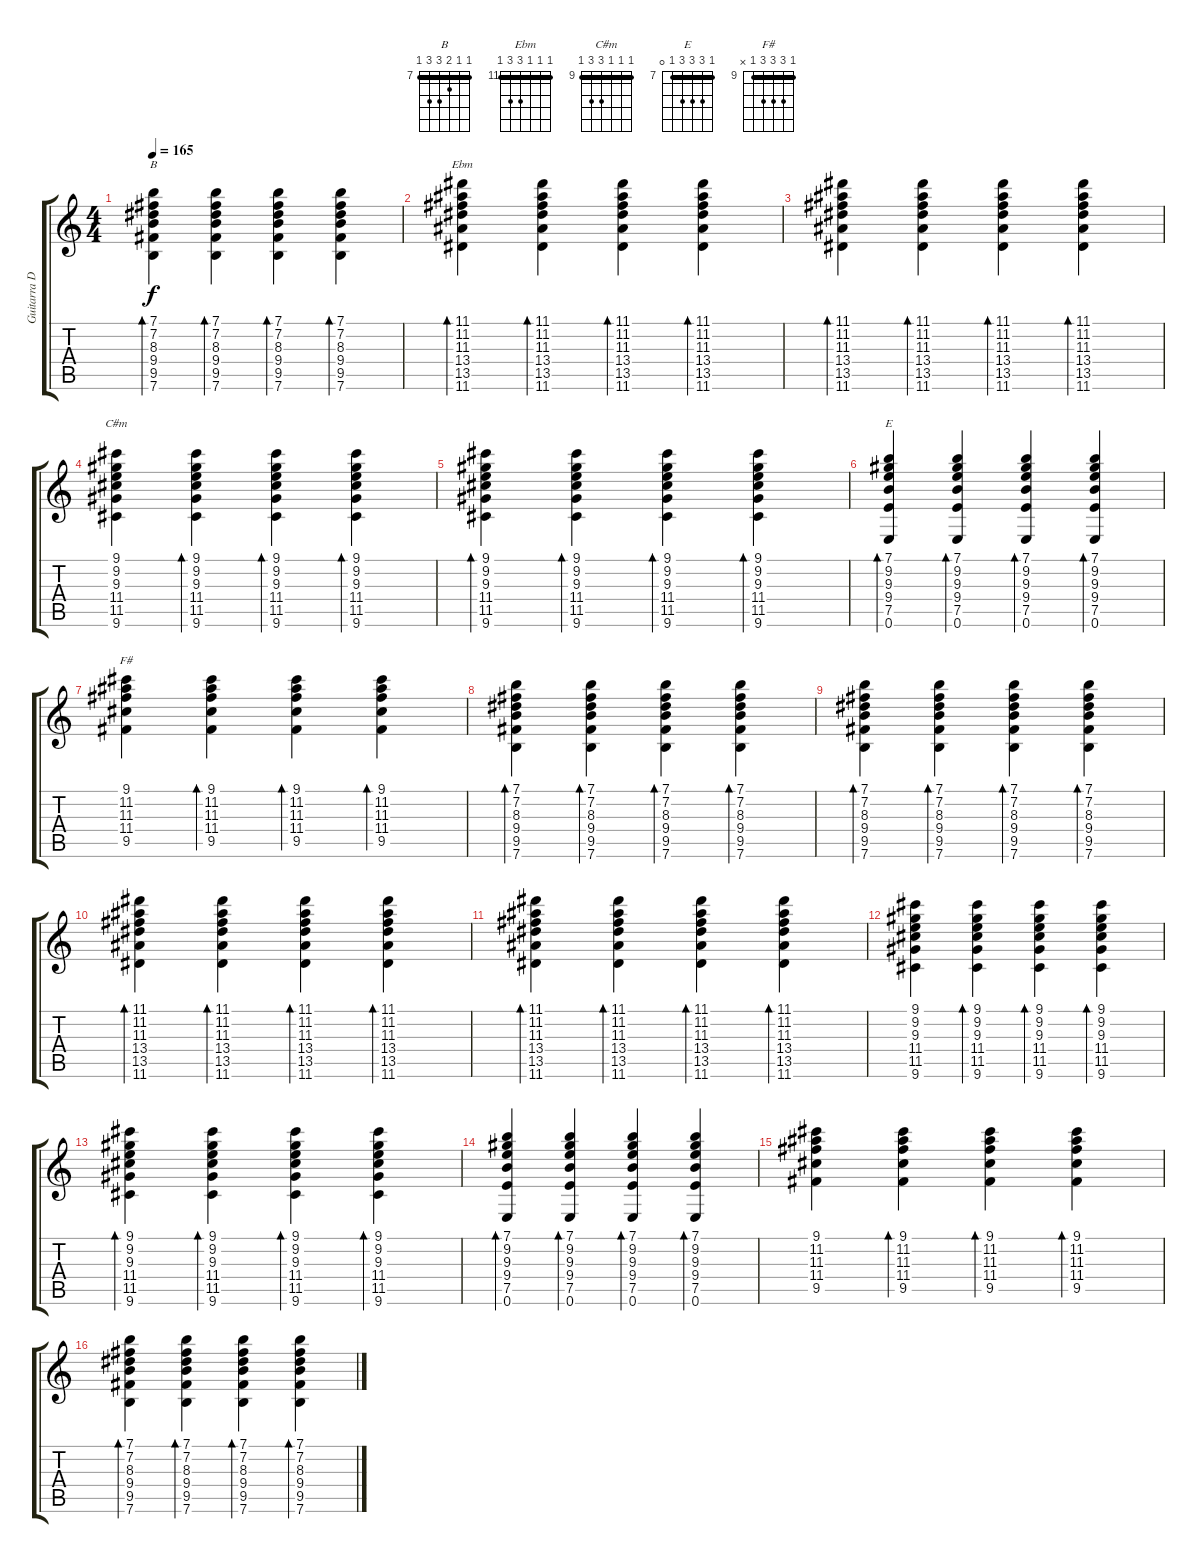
\track ("Guitarra Dib Hadra" "Guitarra D") {instrument electricguitarclean}
\staff {score tabs}
\tuning (E4 B3 G3 D3 A2 E2) {hide}
\chord ("B" 7 7 8 9 9 7) {firstfret 7 barre 7}
\chord ("Ebm" 11 11 11 13 13 11) {firstfret 11 barre 11}
\chord ("C#m" 9 9 9 11 11 9) {firstfret 9 barre 9}
\chord ("E" 7 9 9 9 7 0) {firstfret 7 barre 7}
\chord ("F#" 9 11 11 11 9 x) {firstfret 9 barre 9}
\ts (4 4)
\tempo 165
\clef g2
\ks c
(7.1 7.2 8.3 9.4 9.5 7.6).4{bd 30 ch "B" dy f} (7.1 7.2 8.3 9.4 9.5 7.6).4{bd 30} (7.1 7.2 8.3 9.4 9.5 7.6).4{bd 30} (7.1 7.2 8.3 9.4 9.5 7.6).4{bd 30} |
(11.1 11.2 11.3 13.4 13.5 11.6).4{bd 30 ch "Ebm"} (11.1 11.2 11.3 13.4 13.5 11.6).4{bd 30} (11.1 11.2 11.3 13.4 13.5 11.6).4{bd 30} (11.1 11.2 11.3 13.4 13.5 11.6).4{bd 30} |
(11.1 11.2 11.3 13.4 13.5 11.6).4{bd 30} (11.1 11.2 11.3 13.4 13.5 11.6).4{bd 30} (11.1 11.2 11.3 13.4 13.5 11.6).4{bd 30} (11.1 11.2 11.3 13.4 13.5 11.6).4{bd 30} |
(9.1 9.2 9.3 11.4 11.5 9.6).4{ch "C#m"} (9.1 9.2 9.3 11.4 11.5 9.6).4{bd 30} (9.1 9.2 9.3 11.4 11.5 9.6).4{bd 30} (9.1 9.2 9.3 11.4 11.5 9.6).4{bd 30} |
(9.1 9.2 9.3 11.4 11.5 9.6).4{bd 30} (9.1 9.2 9.3 11.4 11.5 9.6).4{bd 30} (9.1 9.2 9.3 11.4 11.5 9.6).4{bd 30} (9.1 9.2 9.3 11.4 11.5 9.6).4{bd 30} |
(7.1 9.2 9.3 9.4 7.5 0.6).4{bd 30 ch "E"} (7.1 9.2 9.3 9.4 7.5 0.6).4{bd 30} (7.1 9.2 9.3 9.4 7.5 0.6).4{bd 30} (7.1 9.2 9.3 9.4 7.5 0.6).4{bd 30} |
(9.1 11.2 11.3 11.4 9.5).4{ch "F#"} (9.1 11.2 11.3 11.4 9.5).4{bd 30} (9.1 11.2 11.3 11.4 9.5).4{bd 30} (9.1 11.2 11.3 11.4 9.5).4{bd 30} |
(7.1 7.2 8.3 9.4 9.5 7.6).4{bd 30} (7.1 7.2 8.3 9.4 9.5 7.6).4{bd 30} (7.1 7.2 8.3 9.4 9.5 7.6).4{bd 30} (7.1 7.2 8.3 9.4 9.5 7.6).4{bd 30} |
(7.1 7.2 8.3 9.4 9.5 7.6).4{bd 30} (7.1 7.2 8.3 9.4 9.5 7.6).4{bd 30} (7.1 7.2 8.3 9.4 9.5 7.6).4{bd 30} (7.1 7.2 8.3 9.4 9.5 7.6).4{bd 30} |
(11.1 11.2 11.3 13.4 13.5 11.6).4{bd 30} (11.1 11.2 11.3 13.4 13.5 11.6).4{bd 30} (11.1 11.2 11.3 13.4 13.5 11.6).4{bd 30} (11.1 11.2 11.3 13.4 13.5 11.6).4{bd 30} |
(11.1 11.2 11.3 13.4 13.5 11.6).4{bd 30} (11.1 11.2 11.3 13.4 13.5 11.6).4{bd 30} (11.1 11.2 11.3 13.4 13.5 11.6).4{bd 30} (11.1 11.2 11.3 13.4 13.5 11.6).4{bd 30} |
(9.1 9.2 9.3 11.4 11.5 9.6).4 (9.1 9.2 9.3 11.4 11.5 9.6).4{bd 30} (9.1 9.2 9.3 11.4 11.5 9.6).4{bd 30} (9.1 9.2 9.3 11.4 11.5 9.6).4{bd 30} |
(9.1 9.2 9.3 11.4 11.5 9.6).4{bd 30} (9.1 9.2 9.3 11.4 11.5 9.6).4{bd 30} (9.1 9.2 9.3 11.4 11.5 9.6).4{bd 30} (9.1 9.2 9.3 11.4 11.5 9.6).4{bd 30} |
(7.1 9.2 9.3 9.4 7.5 0.6).4{bd 30} (7.1 9.2 9.3 9.4 7.5 0.6).4{bd 30} (7.1 9.2 9.3 9.4 7.5 0.6).4{bd 30} (7.1 9.2 9.3 9.4 7.5 0.6).4{bd 30} |
(9.1 11.2 11.3 11.4 9.5).4 (9.1 11.2 11.3 11.4 9.5).4{bd 30} (9.1 11.2 11.3 11.4 9.5).4{bd 30} (9.1 11.2 11.3 11.4 9.5).4{bd 30} |
(7.1 7.2 8.3 9.4 9.5 7.6).4{bd 30} (7.1 7.2 8.3 9.4 9.5 7.6).4{bd 30} (7.1 7.2 8.3 9.4 9.5 7.6).4{bd 30} (7.1 7.2 8.3 9.4 9.5 7.6).4{bd 30}
